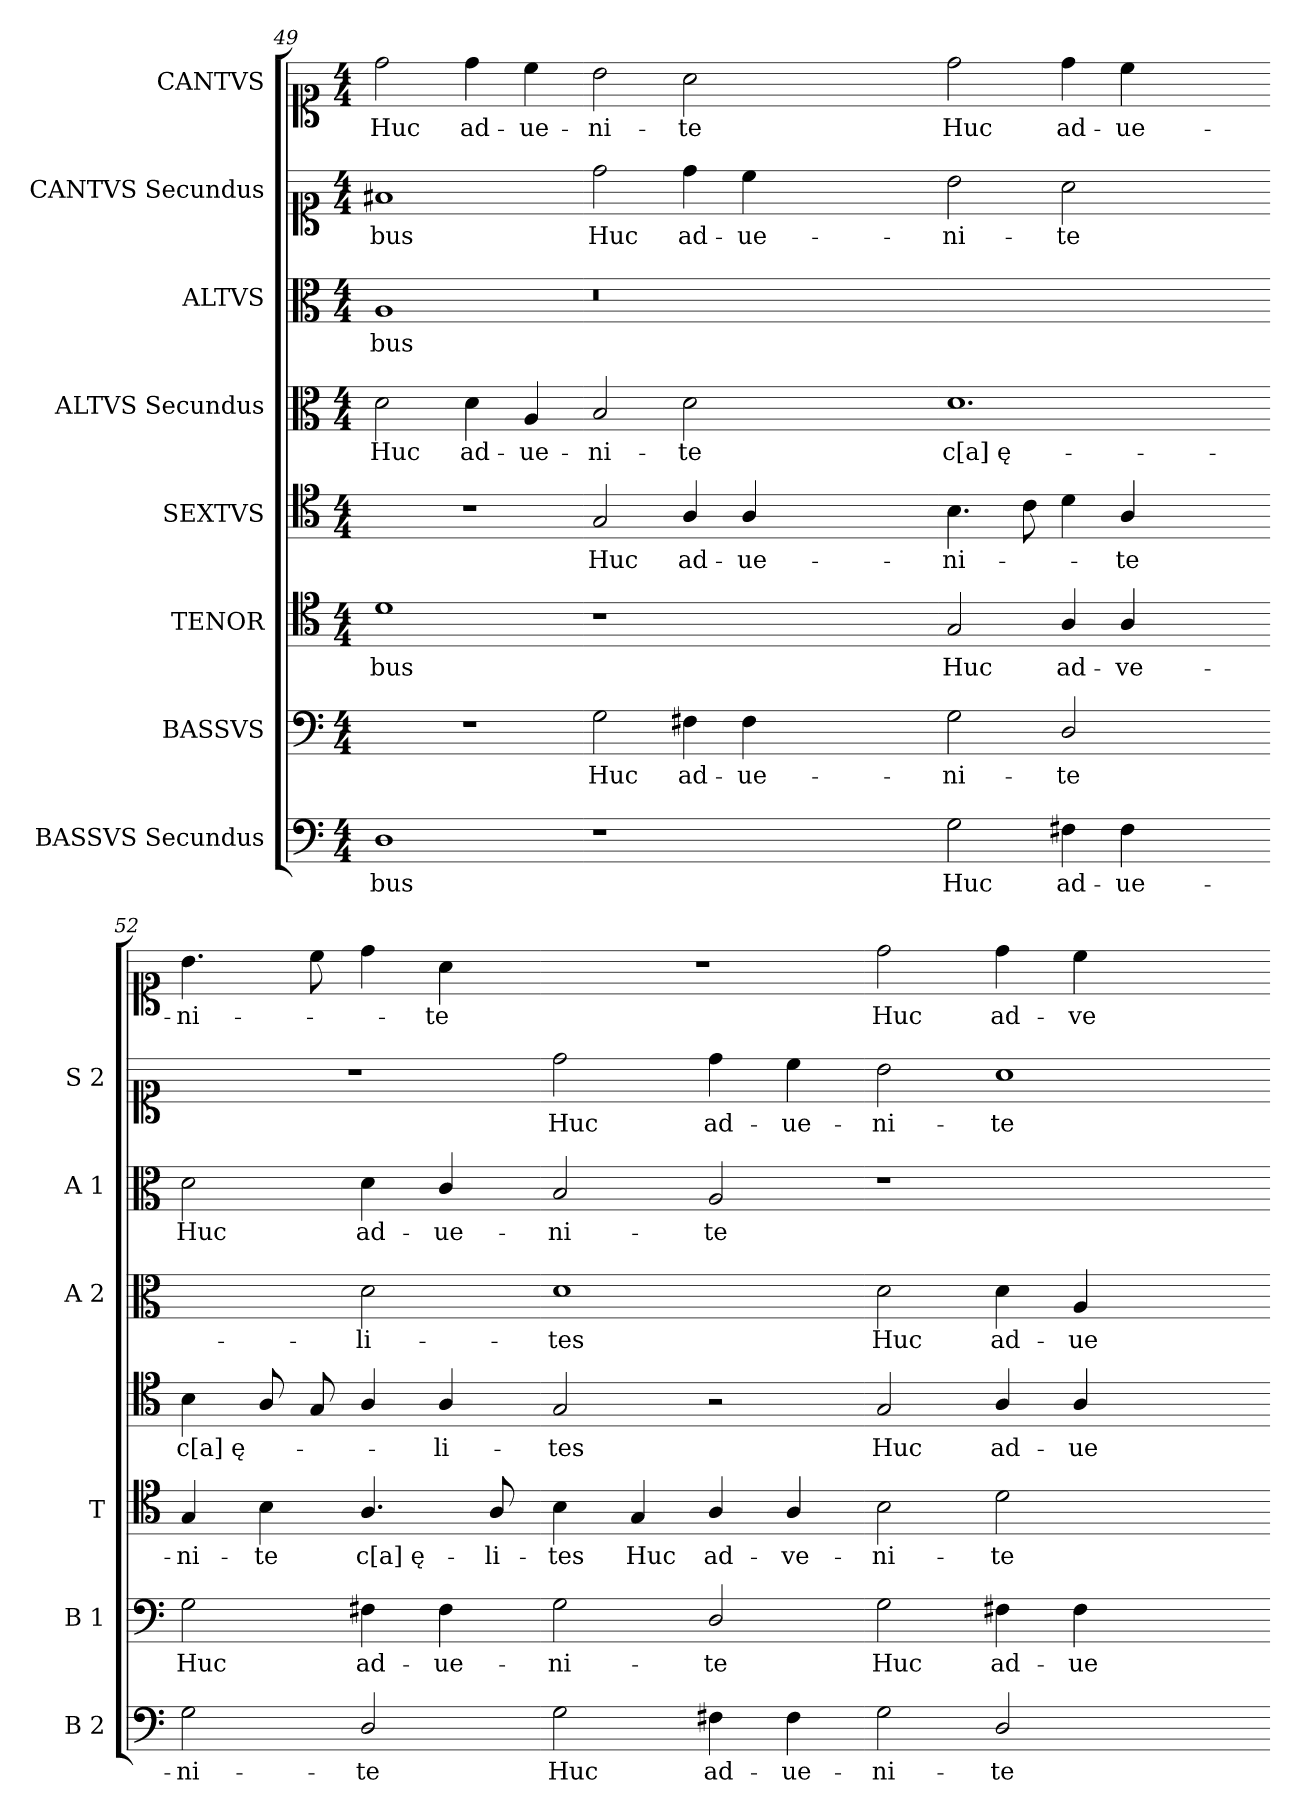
**kern	**text	**kern	**text	**kern	**text	**kern	**text	**kern	**text	**kern	**text	**kern	**text	**kern	**text
*part8	*part8	*part7	*part7	*part6	*part6	*part5	*part5	*part4	*part4	*part3	*part3	*part2	*part2	*part1	*part1
*staff8	*staff8	*staff7	*staff7	*staff6	*staff6	*staff5	*staff5	*staff4	*staff4	*staff3	*staff3	*staff2	*staff2	*staff1	*staff1
*I"BASSVS Secundus	*	*I"BASSVS	*	*I"TENOR	*	*I"SEXTVS	*	*I"ALTVS Secundus	*	*I"ALTVS	*	*I"CANTVS Secundus	*	*I"CANTVS	*
*I'B 2	*	*I'B 1	*	*I'T	*	*	*	*I'A 2	*	*I'A 1	*	*I'S 2	*	*	*
*clefF4	*	*clefF4	*	*clefC4	*	*clefC4	*	*clefC3	*	*clefC3	*	*clefC1	*	*clefC1	*
*k[]	*	*k[]	*	*k[]	*	*k[]	*	*k[]	*	*k[]	*	*k[]	*	*k[]	*
*M4/4	*	*M4/4	*	*M4/4	*	*M4/4	*	*M4/4	*	*M4/4	*	*M4/4	*	*M4/4	*
=49	=49	=49	=49	=49	=49	=49	=49	=49	=49	=49	=49	=49	=49	=49	=49
1D	-bus	1r	.	1d	-bus	1r	.	2d\	Huc	1A	-bus	1f#X	-bus	2dd\	Huc
.	.	.	.	.	.	.	.	4d\	ad-	.	.	.	.	4dd\	ad-
.	.	.	.	.	.	.	.	4A/	-ue-	.	.	.	.	4cc\	-ue-
=50-	=50-	=50-	=50-	=50-	=50-	=50-	=50-	=50-	=50-	=50-	=50-	=50-	=50-	=50-	=50-
1r	.	2G\	Huc	1r	.	2G/	Huc	2B/	-ni-	0r	.	2dd\	Huc	2b\	-ni-
.	.	4F#X\	ad-	.	.	4A/	ad-	2d\	-te	.	.	4dd\	ad-	2a\	-te
.	.	4F#\	-ue-	.	.	4A/	-ue-	.	.	.	.	4cc\	-ue-	.	.
1ryy	.	1ryy	.	1ryy	.	1ryy	.	1ryy	.	.	.	1ryy	.	1ryy	.
=51-	=51-	=51-	=51-	=51-	=51-	=51-	=51-	=51-	=51-	=51-	=51-	=51-	=51-	=51-	=51-
!	!	!	!	!	!	!	!	!	!	!	!	!	!	!	!LO:LY:i
2G\	Huc	2G\	-ni-	2G/	Huc	4.B\	-ni-	1.d	c[a]ę-	1.ryy	.	2b\	-ni-	2dd\	Huc
.	.	.	.	.	.	8c\	.	.	.	.	.	.	.	.	.
!	!	!	!	!	!	!	!	!	!	!	!	!	!	!	!LO:LY:i
4F#X\	ad-	2D/	-te	4A/	ad-	4d\	.	.	.	.	.	2a\	-te	4dd\	ad-
!	!	!	!	!	!	!	!	!	!	!	!	!	!	!	!LO:LY:i
4F#\	-ue-	.	.	4A/	-ve-	4A/	-te	.	.	.	.	.	.	4cc\	-ue-
2ryy	.	2ryy	.	2ryy	.	2ryy	.	.	.	.	.	2ryy	.	2ryy	.
=52-	=52-	=52-	=52-	=52-	=52-	=52-	=52-	=52-	=52-	=52-	=52-	=52-	=52-	=52-	=52-
!	!	!	!LO:LY:i	!	!	!	!	!	!	!	!	!	!	!	!LO:LY:i
2G\	-ni-	2G\	Huc	4G/	-ni-	4B\	c[a]ę-	2ryy	.	2d\	Huc	1r	.	4.b\	-ni-
.	.	.	.	4B\	-te	8A/	.	.	.	.	.	.	.	.	.
.	.	.	.	.	.	8G/	.	.	.	.	.	.	.	8cc\	.
!	!	!	!LO:LY:i	!	!	!	!	!	!	!	!	!	!	!	!
2D/	-te	4F#X\	ad-	4.A/	c[a]ę-	4A/	.	2d\	-li-	4d\	ad-	.	.	4dd\	.
!	!	!	!LO:LY:i	!	!	!	!	!	!	!	!	!	!	!	!LO:LY:i
.	.	4F#\	-ue-	.	.	4A/	-li-	.	.	4c/	-ue-	.	.	4a\	-te
.	.	.	.	8A/	-li-	.	.	.	.	.	.	.	.	.	.
=53-	=53-	=53-	=53-	=53-	=53-	=53-	=53-	=53-	=53-	=53-	=53-	=53-	=53-	=53-	=53-
!	!	!	!LO:LY:i	!	!	!	!	!	!	!	!	!	!LO:LY:i	!	!
2G\	Huc	2G\	-ni-	4B\	-tes	2G/	-tes	1d	-tes	2B/	-ni-	2dd\	Huc	1r	.
!	!	!	!	!	!LO:LY:i	!	!	!	!	!	!	!	!	!	!
.	.	.	.	4G/	Huc	.	.	.	.	.	.	.	.	.	.
!	!	!	!LO:LY:i	!	!LO:LY:i	!	!	!	!	!	!	!	!LO:LY:i	!	!
4F#X\	ad-	2D/	-te	4A/	ad-	2r	.	.	.	2A/	-te	4dd\	ad-	.	.
!	!	!	!	!	!LO:LY:i	!	!	!	!	!	!	!	!LO:LY:i	!	!
4F#\	-ue-	.	.	4A/	-ve-	.	.	.	.	.	.	4cc\	-ue-	.	.
=54-	=54-	=54-	=54-	=54-	=54-	=54-	=54-	=54-	=54-	=54-	=54-	=54-	=54-	=54-	=54-
!	!	!	!	!	!LO:LY:i	!	!LO:LY:i	!	!LO:LY:i	!	!	!	!LO:LY:i	!	!
2G\	-ni-	2G\	Huc	2B\	-ni-	2G/	Huc	2d\	Huc	1r	.	2b\	-ni-	2dd\	Huc
!	!	!	!	!	!LO:LY:i	!	!LO:LY:i	!	!LO:LY:i	!	!	!	!LO:LY:i	!	!
2D/	-te	4F#X\	ad-	2d\	-te	4A/	ad-	4d\	ad-	.	.	1a\	-te	4dd\	ad-
!	!	!	!	!	!	!	!LO:LY:i	!	!LO:LY:i	!	!	!	!	!	!
.	.	4F#\	-ue-	.	.	4A/	-ue-	4A/	-ue-	.	.	.	.	4cc\	-ve-
2ryy	.	2ryy	.	2ryy	.	2ryy	.	2ryy	.	2ryy	.	.	.	2ryy	.
=-	=-	=-	=-	=-	=-	=-	=-	=-	=-	=-	=-	=-	=-	=-	=-
*-	*-	*-	*-	*-	*-	*-	*-	*-	*-	*-	*-	*-	*-	*-	*-
